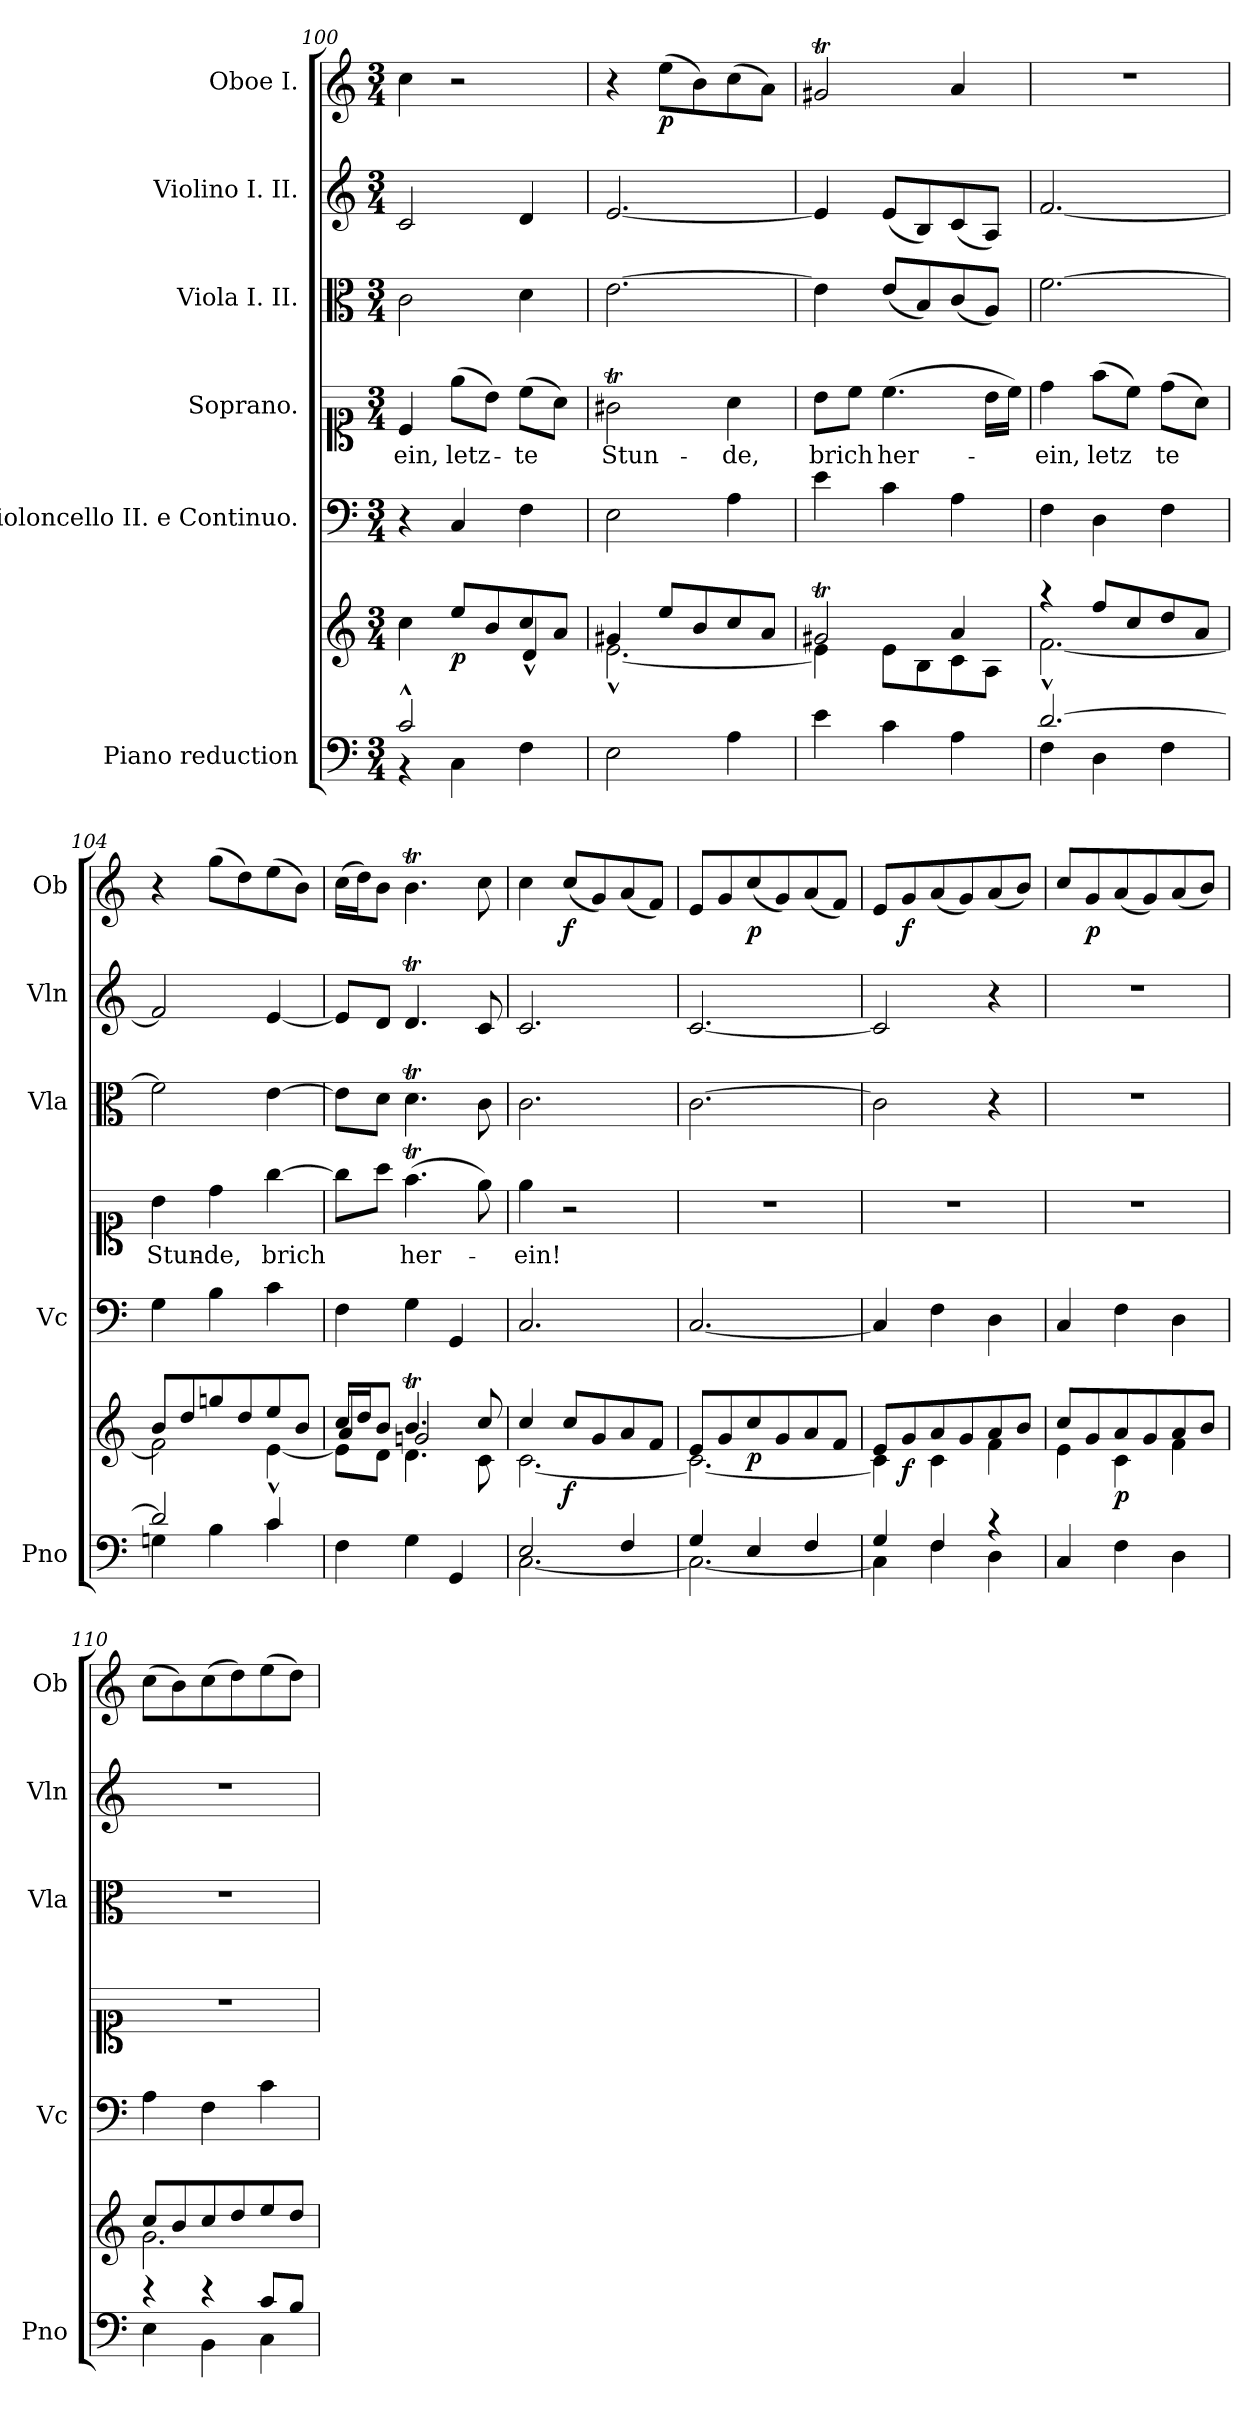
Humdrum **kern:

**kern	**kern	**dynam	**kern	**kern	**text	**kern	**kern	**kern	**dynam
*part6	*part6	*part6	*part5	*part4	*part4	*part3	*part2	*part1	*part1
*staff7	*staff6	*staff6/7	*staff5	*staff4	*staff4	*staff3	*staff2	*staff1	*staff1
*I"Piano reduction	*	*	*I"Violoncello II.  e Continuo.	*I"Soprano.	*	*I"Viola I. II.	*I"Violino I. II.	*I"Oboe I.	*
*I'Pno	*	*	*I'Vc	*	*	*I'Vla	*I'Vln	*I'Ob	*
*clefF4	*clefG2	*	*clefF4	*clefC1	*	*clefC3	*clefG2	*clefG2	*
*k[]	*k[]	*	*k[]	*k[]	*	*k[]	*k[]	*k[]	*
*M3/4	*M3/4	*	*M3/4	*M3/4	*	*M3/4	*M3/4	*M3/4	*
=100	=100	=100	=100	=100	=100	=100	=100	=100	=100
*^	*^	*	*	*	*	*	*	*	*
!	!	!	!	!	!	!	!LO:LY:b	!	!	!	!
2c^^/	4r	4cc\	2ryy	.	4r	4c/	ein,	2c\	2c/	4cc\	.
!	!	!	!	!LO:DY:b	!	!	!LO:LY:b	!	!	!	!
.	4C\	8ee/L	.	p	4C/	(8ee\L	letz-	.	.	2r	.
.	.	8b/	.	.	.	8b\J)	.	.	.	.	.
!	!	!	!	!	!	!	!LO:LY:b	!	!	!	!
4ryy	4F\	8cc/	4d^^/	.	4F\	(8cc\L	te	4d\	4d/	.	.
.	.	8a/J	.	.	.	8a\J)	.	.	.	.	.
*v	*v	*	*	*	*	*	*	*	*	*	*
=101	=101	=101	=101	=101	=101	=101	=101	=101	=101	=101
!	!	!	!	!	!	!LO:LY:b	!	!	!	!
2E\	4g#X/	[2.e^^\	.	2E\	2g#Xt\	Stun-	[2.e\	[2.e/	4r	.
!	!	!	!	!	!	!	!	!	!	!LO:DY:b
.	8ee/L	.	.	.	.	.	.	.	(8ee\L	p
.	8b/	.	.	.	.	.	.	.	8b\)	.
!	!	!	!	!	!	!LO:LY:b	!	!	!	!
4A\	8cc/	.	.	4A\	4a\	-de,	.	.	(8cc\	.
.	8a/J	.	.	.	.	.	.	.	8a\J)	.
=102	=102	=102	=102	=102	=102	=102	=102	=102	=102	=102
!	!	!	!	!	!	!LO:LY:b	!	!	!	!
4e\	2g#Xt/	4e\]	.	4e\	8b\L	brich	4e\]	4e/]	2g#Xt/	.
.	.	.	.	.	8cc\J	.	.	.	.	.
!	!	!	!	!	!	!LO:LY:b	!	!	!	!
4c\	.	8e\L	.	4c\	(4.cc\	her-	(8e/L	(8e/L	.	.
.	.	8B\	.	.	.	.	8B/)	8B/)	.	.
4A\	4a/	8c\	.	4A\	.	.	(8c/	(8c/	4a/	.
.	.	8A\J	.	.	16b\LL	.	8A/J)	8A/J)	.	.
.	.	.	.	.	16cc\JJ)	.	.	.	.	.
!!LO:LB:g=z
=103	=103	=103	=103	=103	=103	=103	=103	=103	=103	=103
*^	*	*	*	*	*	*	*	*	*	*
!	!	!	!	!	!	!	!LO:LY:b	!	!	!	!
[2.d/	4F\	4r	[2.f^^\	.	4F\	4dd\	-ein,	[2.f\	[2.f/	2.r	.
!	!	!	!	!	!	!	!LO:LY:b	!	!	!	!
.	4D\	8ff/L	.	.	4D\	(8ff\L	letz	.	.	.	.
.	.	8cc/	.	.	.	8cc\J)	.	.	.	.	.
!	!	!	!	!	!	!	!LO:LY:b	!	!	!	!
.	4F\	8dd/	.	.	4F\	(8dd\L	te	.	.	.	.
.	.	8a/J	.	.	.	8a\J)	.	.	.	.	.
=104	=104	=104	=104	=104	=104	=104	=104	=104	=104	=104	=104
!	!	!	!	!	!	!	!LO:LY:b	!	!	!	!
2d/]	4Gn\	8b/L	2f\]	.	4G\	4b\	Stun-	2f\]	2f/]	4r	.
.	.	8dd/	.	.	.	.	.	.	.	.	.
!	!	!	!	!	!	!	!LO:LY:b	!	!	!	!
.	4B\	8ggn/	.	.	4B\	4dd\	-de,	.	.	(8gg\L	.
.	.	8dd/	.	.	.	.	.	.	.	8dd\)	.
!	!	!	!	!	!	!	!LO:LY:b	!	!	!	!
4c/	4c\	8ee/	[4e^^\	.	4c\	[4gg\	brich	[4e\	[4e/	(8ee\	.
.	.	8b/J	.	.	.	.	.	.	.	8b\J)	.
*v	*v	*	*	*	*	*	*	*	*	*	*
=105	=105	=105	=105	=105	=105	=105	=105	=105	=105	=105
*	*	*^	*	*	*	*	*	*	*	*
4F\	16cc/LL	8e\L]	4a/	.	4F\	8gg\L]	.	8e\L]	8e/L]	(16cc\LL	.
.	16dd/J	.	.	.	.	.	.	.	.	16dd\J)	.
.	8b/J	8d\J	.	.	.	8aa\J	.	8d\J	8d/J	8b\J	.
!	!	!	!	!	!	!	!LO:LY:b	!	!	!	!
4G\	4.bt/	4.d\	2gn/	.	4G\	(4.ffT\	her-	4.dT\	4.dT/	4.bt\	.
4GG/	.	.	.	.	4GG/	.	.	.	.	.	.
.	8cc/	8c\	.	.	.	8ee\)	.	8c\	8c/	8cc\	.
*	*	*v	*v	*	*	*	*	*	*	*	*
=106	=106	=106	=106	=106	=106	=106	=106	=106	=106	=106
*^	*	*	*	*	*	*	*	*	*	*
!	!	!	!	!	!	!	!LO:LY:b	!	!	!	!
2E/	[2.C\	4cc/	[2.c\	.	2.C/	4ee\	-ein!	2.c\	2.c/	4cc\	.
!	!	!	!	!LO:DY:b	!	!	!	!	!	!	!LO:DY:b
.	.	8cc/L	.	f	.	2r	.	.	.	(8cc/L	f
.	.	8g/	.	.	.	.	.	.	.	8g/)	.
4F/	.	8a/	.	.	.	.	.	.	.	(8a/	.
.	.	8f/J	.	.	.	.	.	.	.	8f/J)	.
=107	=107	=107	=107	=107	=107	=107	=107	=107	=107	=107	=107
4G/	2.C\_	8e/L	2.c\_	.	[2.C/	2.r	.	[2.c\	[2.c/	8e/L	.
.	.	8g/	.	.	.	.	.	.	.	8g/	.
!	!	!	!	!LO:DY:b	!	!	!	!	!	!	!LO:DY:b
4E/	.	8cc/	.	p	.	.	.	.	.	(8cc/	p
.	.	8g/	.	.	.	.	.	.	.	8g/)	.
4F/	.	8a/	.	.	.	.	.	.	.	(8a/	.
.	.	8f/J	.	.	.	.	.	.	.	8f/J)	.
=108	=108	=108	=108	=108	=108	=108	=108	=108	=108	=108	=108
4G/	4C\]	8e/L	4c\]	.	4C/]	2.r	.	2c\]	2c/]	8e/L	.
!	!	!	!	!LO:DY:b	!	!	!	!	!	!	!LO:DY:b
.	.	8g/	.	f	.	.	.	.	.	8g/	f
4F/	4F\	8a/	4c\	.	4F\	.	.	.	.	(8a/	.
.	.	8g/	.	.	.	.	.	.	.	8g/)	.
4r	4D\	8a/	4f\	.	4D\	.	.	4r	4r	(8a/	.
.	.	8b/J	.	.	.	.	.	.	.	8b/J)	.
*v	*v	*	*	*	*	*	*	*	*	*	*
=109	=109	=109	=109	=109	=109	=109	=109	=109	=109	=109
4C/	8cc/L	4e\	.	4C/	2.r	.	2.r	2.r	8cc/L	.
!	!	!	!	!	!	!	!	!	!	!LO:DY:b
.	8g/	.	.	.	.	.	.	.	8g/	p
!	!	!	!LO:DY:b	!	!	!	!	!	!	!
4F\	8a/	4c\	p	4F\	.	.	.	.	(8a/	.
.	8g/	.	.	.	.	.	.	.	8g/)	.
4D\	8a/	4f\	.	4D\	.	.	.	.	(8a/	.
.	8b/J	.	.	.	.	.	.	.	8b/J)	.
=110	=110	=110	=110	=110	=110	=110	=110	=110	=110	=110
*^	*	*	*	*	*	*	*	*	*	*
4r	4E\	8cc/L	2.g\	.	4A\	2.r	.	2.r	2.r	(8cc\L	.
.	.	8b/	.	.	.	.	.	.	.	8b\)	.
4r	4BB\	8cc/	.	.	4F\	.	.	.	.	(8cc\	.
.	.	8dd/	.	.	.	.	.	.	.	8dd\)	.
8c/L	4C\	8ee/	.	.	4c\	.	.	.	.	(8ee\	.
8B/J	.	8dd/J	.	.	.	.	.	.	.	8dd\J)	.
*v	*v	*	*	*	*	*	*	*	*	*	*
*	*v	*v	*	*	*	*	*	*	*	*
=	=	=	=	=	=	=	=	=	=
*-	*-	*-	*-	*-	*-	*-	*-	*-	*-
